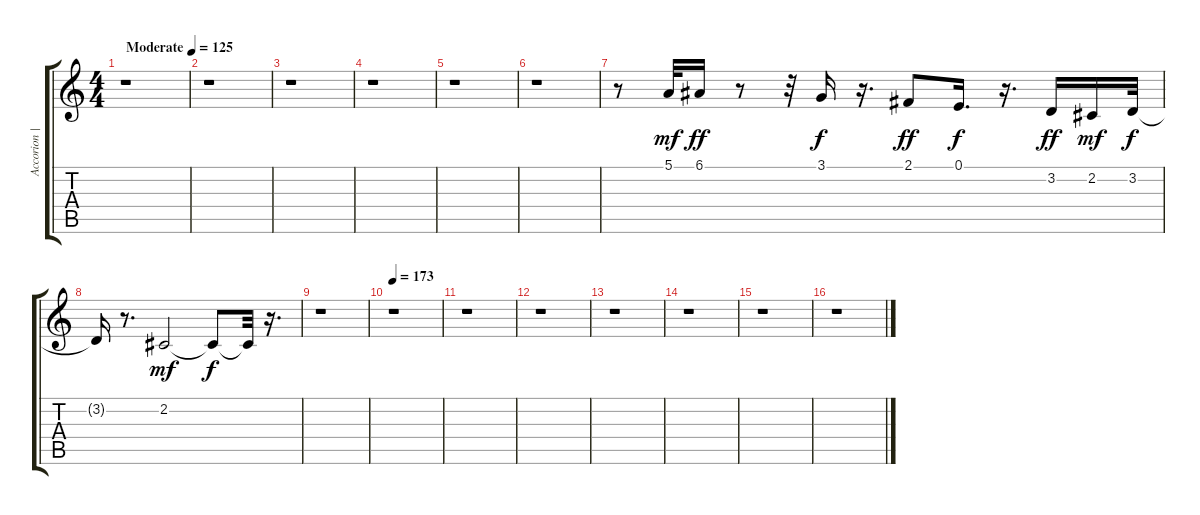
\track ("Accorion ||  (chords)" "Accorion |") {instrument accordion}
\staff {score tabs}
\tuning (E4 B3 G3 D3 A2 E2) {hide}
\ts (4 4)
\tempo (125 "Moderate")
\clef g2
\ks c
r.1{dy mf instrument accordion} |
r.1 |
r.1 |
r.1 |
r.1 |
r.1 |
r.8 5.1.32 6.1.16{dy ff} r.8 r.32 3.1.16{dy f} r.16{d} 2.1.8{dy ff} 0.1.16{d dy f} r.16{d} 3.2.16{dy ff} 2.2.16{dy mf} 3.2.32{dy f} |
3.2{t}.16 r.8{d} 2.2.2{dy mf} 2.2{t}.8{dy f} 2.2{t}.32 r.16{d} |
r.1 |
\tempo 173
r.1 |
r.1 |
r.1 |
r.1 |
r.1 |
r.1 |
r.1
